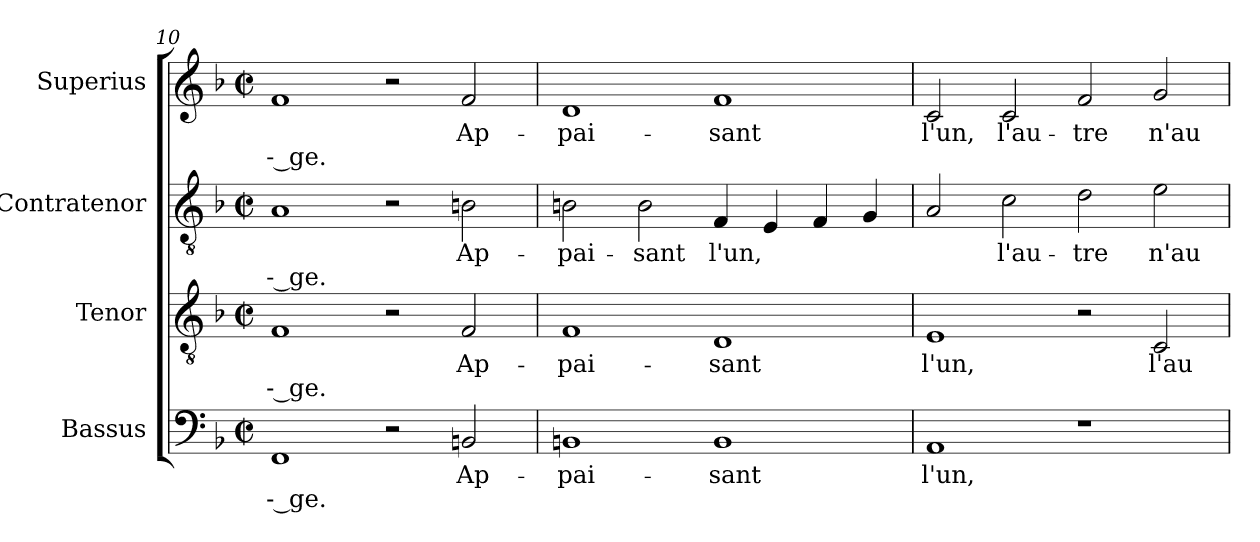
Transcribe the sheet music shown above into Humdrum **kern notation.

**kern	**text	**text	**kern	**text	**text	**kern	**text	**text	**kern	**text	**text
*part4	*part4	*part4	*part3	*part3	*part3	*part2	*part2	*part2	*part1	*part1	*part1
*staff4	*staff4	*staff4	*staff3	*staff3	*staff3	*staff2	*staff2	*staff2	*staff1	*staff1	*staff1
*I"Bassus	*	*	*I"Tenor	*	*	*I"Contratenor	*	*	*I"Superius	*	*
*	*	*	*I'T	*	*	*	*	*	*	*	*
*clefF4	*	*	*clefGv2	*	*	*clefGv2	*	*	*clefG2	*	*
*k[b-]	*	*	*k[b-]	*	*	*k[b-]	*	*	*k[b-]	*	*
*F:	*	*	*F:	*	*	*F:	*	*	*F:	*	*
*M2/2	*	*	*M2/2	*	*	*M2/2	*	*	*M2/2	*	*
*met(c|)	*	*	*met(c|)	*	*	*met(c|)	*	*	*met(c|)	*	*
=10	=10	=10	=10	=10	=10	=10	=10	=10	=10	=10	=10
1FF	.	-- ge.	1F	.	-- ge.	1A	.	-- ge.	1f	.	-- ge.
2r	.	.	2r	.	.	2r	.	.	2r	.	.
2BBn	Ap-	.	2F	Ap-	.	2Bn	Ap-	.	2f	Ap-	.
!!LO:LB:g=z
=11	=11	=11	=11	=11	=11	=11	=11	=11	=11	=11	=11
1BBn	pai-	.	1F	pai-	.	2Bn	pai-	.	1d	pai-	.
.	.	.	.	.	.	2B	-sant	.	.	.	.
1BB	-sant	.	1D	-sant	.	4F	-l'un,	.	1f	-sant	.
.	.	.	.	.	.	4E	.	.	.	.	.
.	.	.	.	.	.	4F	.	.	.	.	.
.	.	.	.	.	.	4G	.	.	.	.	.
=12	=12	=12	=12	=12	=12	=12	=12	=12	=12	=12	=12
1AA	-l'un,	.	1E	-l'un,	.	2A	.	.	2c	-l'un,	.
.	.	.	.	.	.	2c	l'au-	.	2c	l'au-	.
1r	.	.	2r	.	.	2d	-tre	.	2f	-tre	.
.	.	.	2C	l'au-	.	2e	n'au-	.	2g	n'au-	.
=	=	=	=	=	=	=	=	=	=	=	=
*-	*-	*-	*-	*-	*-	*-	*-	*-	*-	*-	*-
